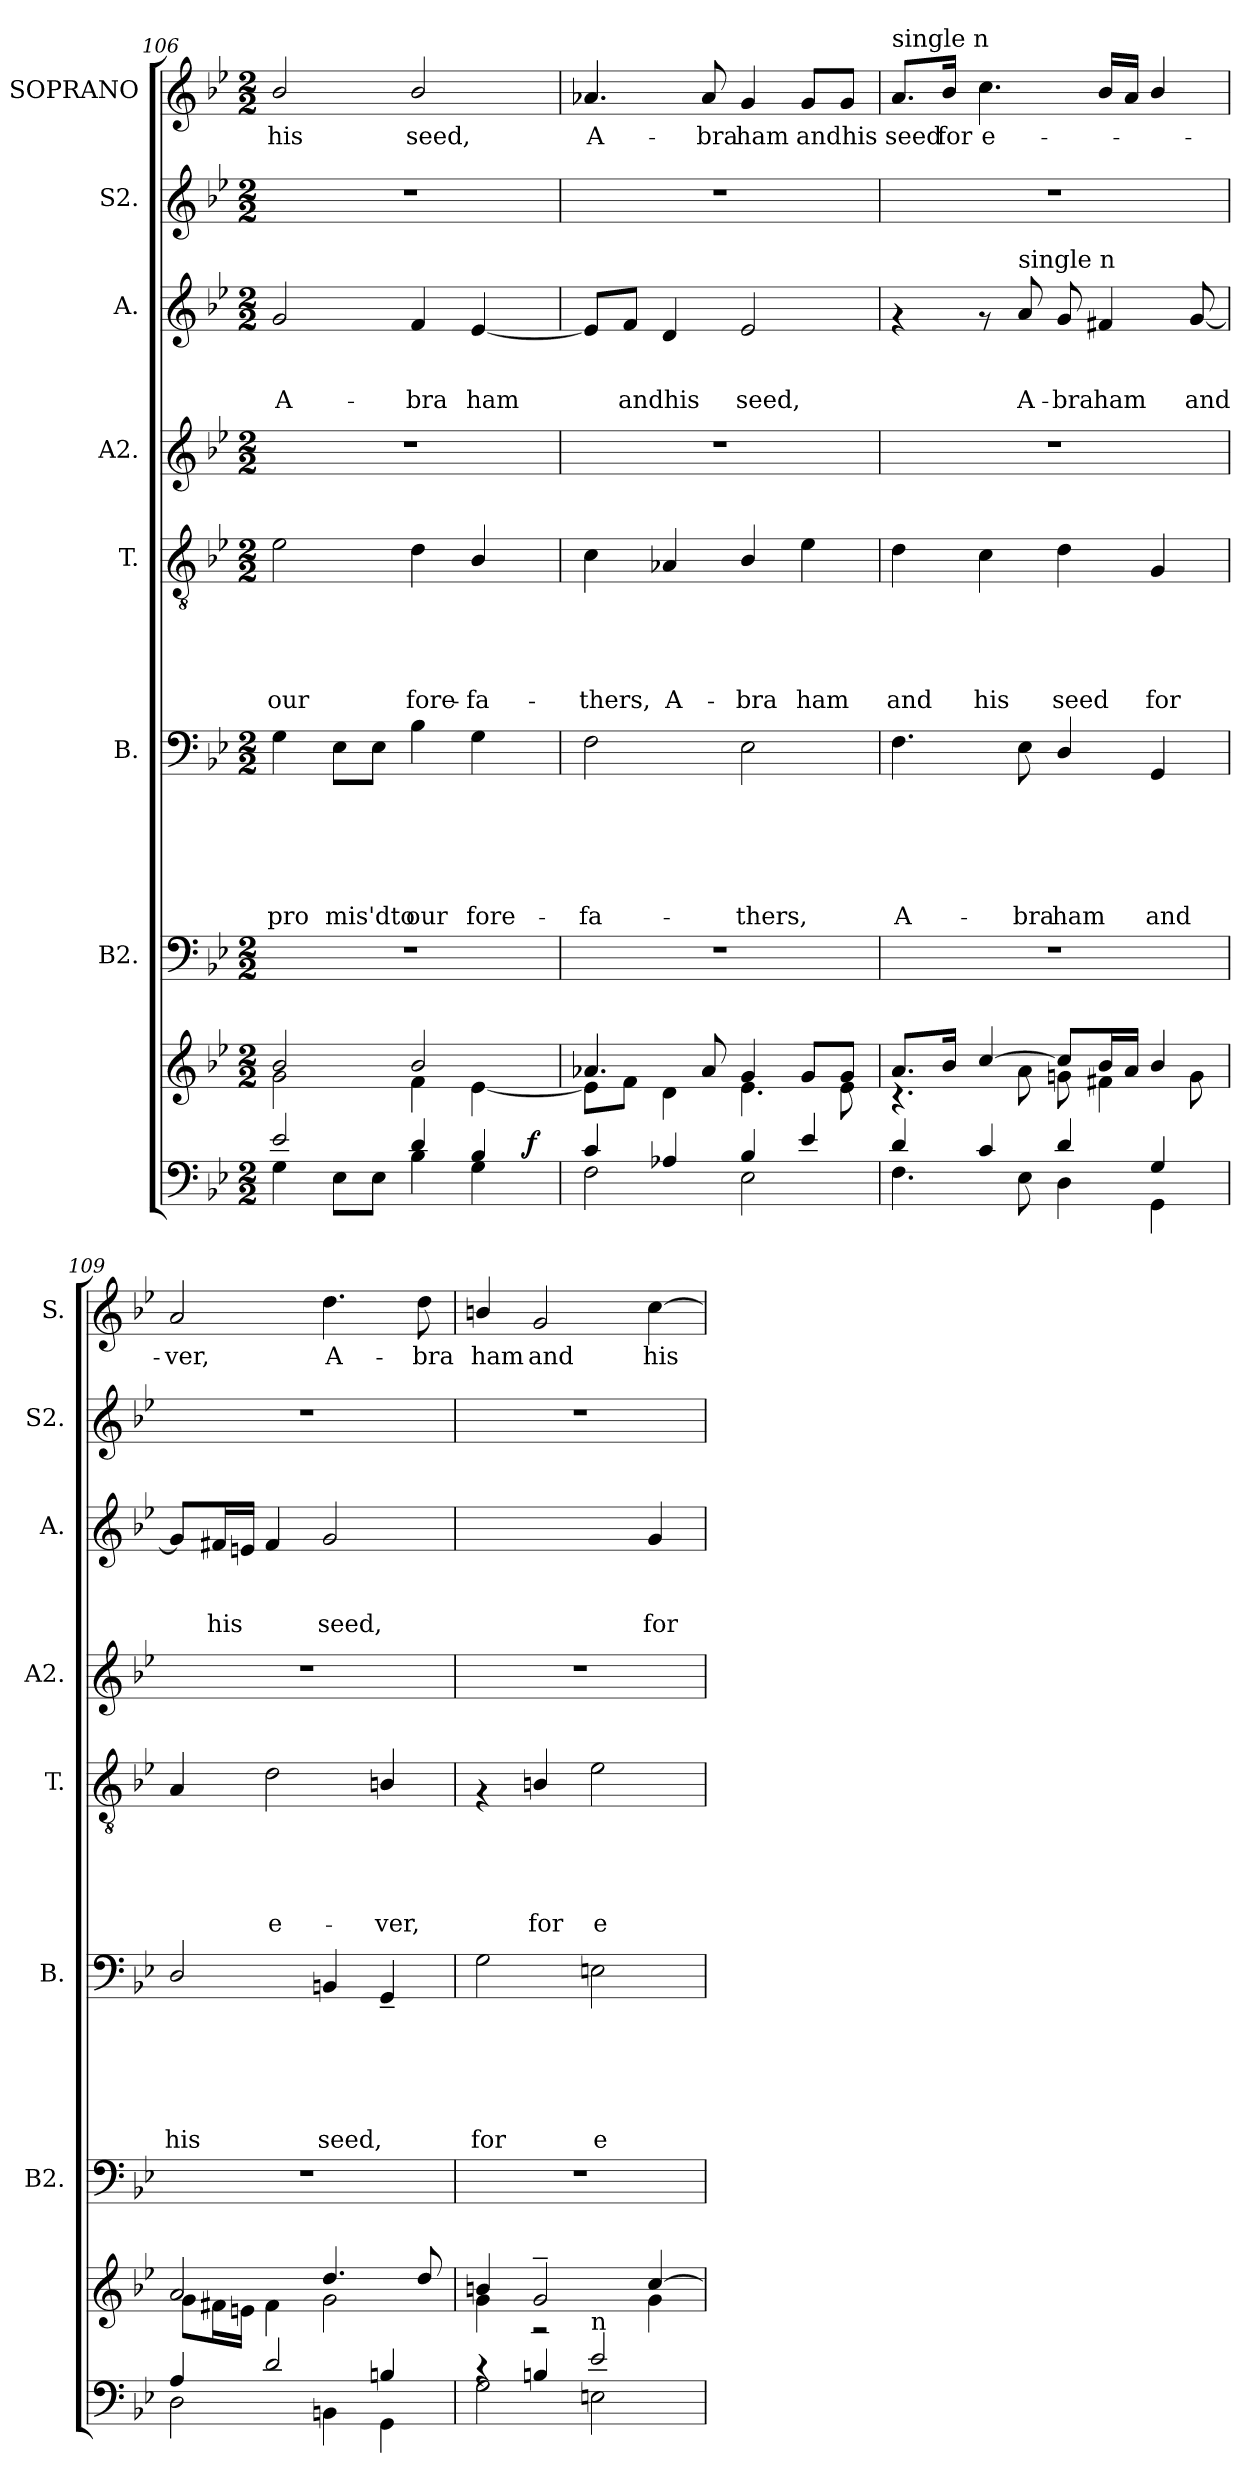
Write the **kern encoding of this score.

**kern	**dynam	**kern	**kern	**kern	**text	**text	**text	**text	**text	**text	**kern	**text	**text	**text	**text	**text	**kern	**kern	**text	**text	**text	**kern	**kern	**text
*part9	*part9	*part8	*part7	*part6	*part6	*part6	*part6	*part6	*part6	*part6	*part5	*part5	*part5	*part5	*part5	*part5	*part4	*part3	*part3	*part3	*part3	*part2	*part1	*part1
*staff9	*staff9	*staff8	*staff7	*staff6	*staff6	*staff6	*staff6	*staff6	*staff6	*staff6	*staff5	*staff5	*staff5	*staff5	*staff5	*staff5	*staff4	*staff3	*staff3	*staff3	*staff3	*staff2	*staff1	*staff1
*	*	*	*I"B2.	*I"B.	*	*	*	*	*	*	*I"T.	*	*	*	*	*	*I"A2.	*I"A.	*	*	*	*I"S2.	*I"SOPRANO	*
*	*	*	*I'B2.	*I'B.	*	*	*	*	*	*	*I'T.	*	*	*	*	*	*I'A2.	*I'A.	*	*	*	*I'S2.	*I'S.	*
!!LO:PB:g=z
*clefF4	*	*clefG2	*clefF4	*clefF4	*	*	*	*	*	*	*clefGv2	*	*	*	*	*	*clefG2	*clefG2	*	*	*	*clefG2	*clefG2	*
*k[b-e-]	*	*k[b-e-]	*k[b-e-]	*k[b-e-]	*	*	*	*	*	*	*k[b-e-]	*	*	*	*	*	*k[b-e-]	*k[b-e-]	*	*	*	*k[b-e-]	*k[b-e-]	*
*B-:	*	*B-:	*B-:	*B-:	*	*	*	*	*	*	*B-:	*	*	*	*	*	*B-:	*B-:	*	*	*	*B-:	*B-:	*
*M2/2	*	*M2/2	*M2/2	*M2/2	*	*	*	*	*	*	*M2/2	*	*	*	*	*	*M2/2	*M2/2	*	*	*	*M2/2	*M2/2	*
=106	=106	=106	=106	=106	=106	=106	=106	=106	=106	=106	=106	=106	=106	=106	=106	=106	=106	=106	=106	=106	=106	=106	=106	=106
*^	*	*^	*	*	*	*	*	*	*	*	*	*	*	*	*	*	*	*	*	*	*	*	*	*
!	!	!	!	!	!	!	!	!	!	!	!	!LO:LY:b	!	!	!	!	!	!LO:LY:b	!	!	!	!	!LO:LY:b	!	!	!LO:LY:b
*	*^	*	*	*	*	*	*	*	*	*	*	*	*	*	*	*	*	*	*	*	*	*	*	*	*	*
2e-/	4G\	2ryy	.	2b-/	2g\	1r	4G\	.	.	.	.	.	pro	2e-\	.	.	.	.	our	1r	2g/	.	.	A-	1r	2b-/	his
!	!	!	!	!	!	!	!	!	!	!	!	!	!LO:LY:b	!	!	!	!	!	!	!	!	!	!	!	!	!	!
.	8E-\L	.	.	.	.	.	8E-\L	.	.	.	.	.	mis'dto	.	.	.	.	.	.	.	.	.	.	.	.	.	.
.	8E-\J	.	.	.	.	.	8E-\J	.	.	.	.	.	.	.	.	.	.	.	.	.	.	.	.	.	.	.	.
!	!	!	!	!	!	!	!	!	!	!	!	!	!LO:LY:b	!	!	!	!	!	!LO:LY:b	!	!	!	!	!LO:LY:b	!	!	!LO:LY:b
4d/	4B-\	4ryy	.	2b-/	4f\	.	4B-\	.	.	.	.	.	our	4d\	.	.	.	.	fore-	.	4f/	.	.	-bra	.	2b-/	seed,
!	!	!	!	!	!	!	!	!	!	!	!	!	!LO:LY:b	!	!	!	!	!	!LO:LY:b	!	!	!	!	!LO:LY:b	!	!	!
4B-/	4G\	8ryy	.	.	[<4e-\	.	4G\	.	.	.	.	.	fore-	4B-/	.	.	.	.	-fa-	.	[<4e-/	.	.	ham	.	.	.
.	.	32ryy	.	.	.	.	.	.	.	.	.	.	.	.	.	.	.	.	.	.	.	.	.	.	.	.	.
!	!	!	!LO:DY:a	!	!	!	!	!	!	!	!	!	!	!	!	!	!	!	!	!	!	!	!	!	!	!	!
.	.	16.ryy	f	.	.	.	.	.	.	.	.	.	.	.	.	.	.	.	.	.	.	.	.	.	.	.	.
=107	=107	=107	=107	=107	=107	=107	=107	=107	=107	=107	=107	=107	=107	=107	=107	=107	=107	=107	=107	=107	=107	=107	=107	=107	=107	=107	=107
!	!	!	!	!	!	!	!	!	!	!	!	!	!LO:LY:b	!	!	!	!	!	!LO:LY:b	!	!	!	!	!	!	!	!LO:LY:b
*	*v	*v	*	*	*	*	*	*	*	*	*	*	*	*	*	*	*	*	*	*	*	*	*	*	*	*	*
2F\	4c/	.	4.a-X/	8e-\L]	1r	2F\	.	.	.	.	.	-fa-	4c\	.	.	.	.	-thers,	1r	8e-/L]	.	.	.	1r	4.a-X/	A-
!	!	!	!	!	!	!	!	!	!	!	!	!	!	!	!	!	!	!	!	!	!	!	!LO:LY:b	!	!	!
.	.	.	.	8f\J	.	.	.	.	.	.	.	.	.	.	.	.	.	.	.	8f/J	.	.	andhis	.	.	.
!	!	!	!	!	!	!	!	!	!	!	!	!	!	!	!	!	!	!LO:LY:b	!	!	!	!	!	!	!	!
.	4A-X/	.	.	4d\	.	.	.	.	.	.	.	.	4A-X/	.	.	.	.	A-	.	4d/	.	.	.	.	.	.
!	!	!	!	!	!	!	!	!	!	!	!	!	!	!	!	!	!	!	!	!	!	!	!	!	!	!LO:LY:b
.	.	.	8a-/	.	.	.	.	.	.	.	.	.	.	.	.	.	.	.	.	.	.	.	.	.	8a-/	-bra
!	!	!	!	!	!	!	!	!	!	!	!	!LO:LY:b	!	!	!	!	!	!LO:LY:b	!	!	!	!	!LO:LY:b	!	!	!LO:LY:b
4B-/	2E-\	.	4g/	4.e-\	.	2E-\	.	.	.	.	.	-thers,	4B-/	.	.	.	.	-bra	.	2e-/	.	.	seed,	.	4g/	ham
!	!	!	!	!	!	!	!	!	!	!	!	!	!	!	!	!	!	!LO:LY:b	!	!	!	!	!	!	!	!LO:LY:b
4e-/	.	.	8g/L	.	.	.	.	.	.	.	.	.	4e-\	.	.	.	.	ham	.	.	.	.	.	.	8g/L	andhis
.	.	.	8g/J	8e-\	.	.	.	.	.	.	.	.	.	.	.	.	.	.	.	.	.	.	.	.	8g/J	.
=108	=108	=108	=108	=108	=108	=108	=108	=108	=108	=108	=108	=108	=108	=108	=108	=108	=108	=108	=108	=108	=108	=108	=108	=108	=108	=108
!	!	!	!	!	!	!	!	!	!	!	!	!	!	!	!	!	!	!	!	!	!	!	!	!	!LO:TX:a:t=single n	!
!	!	!	!	!	!	!	!	!	!	!	!	!LO:LY:b	!	!	!	!	!	!LO:LY:b	!	!	!	!	!	!	!	!LO:LY:b
4d/	4.F\	.	8.a/L	4.rc	1r	4.F\	.	.	.	.	.	A-	4d\	.	.	.	.	and	1r	4rf	.	.	.	1r	8.a/L	seed
!	!	!	!	!	!	!	!	!	!	!	!	!	!	!	!	!	!	!	!	!	!	!	!	!	!	!LO:LY:b
.	.	.	16b-/Jk	.	.	.	.	.	.	.	.	.	.	.	.	.	.	.	.	.	.	.	.	.	16b-/Jk	for
!	!	!	!	!	!	!	!	!	!	!	!	!	!	!	!	!	!	!LO:LY:b	!	!	!	!	!	!	!	!LO:LY:b
4c/	.	.	[>4cc/	.	.	.	.	.	.	.	.	.	4c\	.	.	.	.	his	.	8rf	.	.	.	.	4.cc\	e-
!	!	!	!	!	!	!	!	!	!	!	!	!	!	!	!	!	!	!	!	!LO:TX:a:t=single n	!	!	!	!	!	!
!	!	!	!	!	!	!	!	!	!	!	!	!LO:LY:b	!	!	!	!	!	!	!	!	!	!	!LO:LY:b	!	!	!
.	8E-\	.	.	8a\	.	8E-\	.	.	.	.	.	-bra	.	.	.	.	.	.	.	8a/	.	.	A-	.	.	.
!	!	!	!	!	!	!	!	!	!	!	!	!LO:LY:b	!	!	!	!	!	!LO:LY:b	!	!	!	!	!LO:LY:b	!	!	!
4d/	4D\	.	8cc/L]	8gn\	.	4D/	.	.	.	.	.	ham	4d\	.	.	.	.	seed	.	8g/	.	.	-bra	.	.	.
!	!	!	!	!	!	!	!	!	!	!	!	!	!	!	!	!	!	!	!	!	!	!	!LO:LY:b	!	!	!
.	.	.	16b-/L	4f#X\	.	.	.	.	.	.	.	.	.	.	.	.	.	.	.	4f#X/	.	.	ham	.	16b-/LL	.
.	.	.	16a/JJ	.	.	.	.	.	.	.	.	.	.	.	.	.	.	.	.	.	.	.	.	.	16a/JJ	.
!	!	!	!	!	!	!	!	!	!	!	!	!LO:LY:b	!	!	!	!	!	!LO:LY:b	!	!	!	!	!	!	!	!
4G/	4GG\	.	4b-/	.	.	4GG/	.	.	.	.	.	and	4G/	.	.	.	.	for	.	.	.	.	.	.	4b-/	.
!	!	!	!	!	!	!	!	!	!	!	!	!	!	!	!	!	!	!	!	!	!	!	!LO:LY:b	!	!	!
.	.	.	.	8g\	.	.	.	.	.	.	.	.	.	.	.	.	.	.	.	[<8g/	.	.	and	.	.	.
=109	=109	=109	=109	=109	=109	=109	=109	=109	=109	=109	=109	=109	=109	=109	=109	=109	=109	=109	=109	=109	=109	=109	=109	=109	=109	=109
!	!	!	!	!	!	!	!	!	!	!	!	!LO:LY:b	!	!	!	!	!	!	!	!	!	!	!	!	!	!LO:LY:b
4A/	2D\	.	2a/	8g\L	1r	2D/	.	.	.	.	.	his	4A/	.	.	.	.	.	1r	8g/L]	.	.	.	1r	2a/	-ver,
!	!	!	!	!	!	!	!	!	!	!	!	!	!	!	!	!	!	!	!	!	!	!	!LO:LY:b	!	!	!
.	.	.	.	16f#X\L	.	.	.	.	.	.	.	.	.	.	.	.	.	.	.	16f#X/L	.	.	his	.	.	.
.	.	.	.	16en\JJ	.	.	.	.	.	.	.	.	.	.	.	.	.	.	.	16en/JJ	.	.	.	.	.	.
!	!	!	!	!	!	!	!	!	!	!	!	!	!	!	!	!	!	!LO:LY:b	!	!	!	!	!	!	!	!
2d/	.	.	.	4f#\	.	.	.	.	.	.	.	.	2d\	.	.	.	.	e-	.	4f#/	.	.	.	.	.	.
!	!	!	!	!	!	!	!	!	!	!	!	!LO:LY:b	!	!	!	!	!	!	!	!	!	!	!LO:LY:b	!	!	!LO:LY:b
.	4BBn\	.	4.dd/	2g\	.	4BBn/	.	.	.	.	.	seed,	.	.	.	.	.	.	.	2g/	.	.	seed,	.	4.dd\	A-
!	!	!	!	!	!	!	!	!	!	!	!	!	!	!	!	!	!	!LO:LY:b	!	!	!	!	!	!	!	!
4Bn/	4GG\	.	.	.	.	4GG~</	.	.	.	.	.	.	4Bn/	.	.	.	.	-ver,	.	.	.	.	.	.	.	.
!	!	!	!	!	!	!	!	!	!	!	!	!	!	!	!	!	!	!	!	!	!	!	!	!	!	!LO:LY:b
.	.	.	8dd/	.	.	.	.	.	.	.	.	.	.	.	.	.	.	.	.	.	.	.	.	.	8dd\	-bra
!!LO:PB:g=z
=110	=110	=110	=110	=110	=110	=110	=110	=110	=110	=110	=110	=110	=110	=110	=110	=110	=110	=110	=110	=110	=110	=110	=110	=110	=110	=110
!	!	!	!	!	!	!	!	!	!	!	!	!LO:LY:b	!	!	!	!	!	!	!	!	!	!	!	!	!	!LO:LY:b
*	*	*	*	*^	*	*	*	*	*	*	*	*	*	*	*	*	*	*	*	*	*	*	*	*	*	*
4rc	2G\	.	4bn/	4g\	2ryy	1r	2G\	.	.	.	.	.	for	4rF	.	.	.	.	.	1r	2.ryy	.	.	.	1r	4bn/	ham
!	!	!	!	!	!	!	!	!	!	!	!	!	!	!	!	!	!	!	!LO:LY:b	!	!	!	!	!	!	!	!LO:LY:b
4Bn/	.	.	2g~>/	2r	.	.	.	.	.	.	.	.	.	4Bn/	.	.	.	.	for	.	.	.	.	.	.	2g/	and
!	!	!	!	!	!LO:TX:b:t=n	!	!	!	!	!	!	!	!	!	!	!	!	!	!	!	!	!	!	!	!	!	!
!	!	!	!	!	!	!	!	!	!	!	!	!	!LO:LY:b	!	!	!	!	!	!LO:LY:b	!	!	!	!	!	!	!	!
2e-/	2En\	.	.	.	2ryy	.	2En\	.	.	.	.	.	e-	2e-\	.	.	.	.	e-	.	.	.	.	.	.	.	.
!	!	!	!	!	!	!	!	!	!	!	!	!	!	!	!	!	!	!	!	!	!	!	!	!LO:LY:b	!	!	!LO:LY:b
.	.	.	[>4cc/	4g\	.	.	.	.	.	.	.	.	.	.	.	.	.	.	.	.	4g/	.	.	for	.	[>4cc\	his
*v	*v	*	*	*	*	*	*	*	*	*	*	*	*	*	*	*	*	*	*	*	*	*	*	*	*	*	*
*	*	*v	*v	*v	*	*	*	*	*	*	*	*	*	*	*	*	*	*	*	*	*	*	*	*	*	*
=	=	=	=	=	=	=	=	=	=	=	=	=	=	=	=	=	=	=	=	=	=	=	=	=
*-	*-	*-	*-	*-	*-	*-	*-	*-	*-	*-	*-	*-	*-	*-	*-	*-	*-	*-	*-	*-	*-	*-	*-	*-
